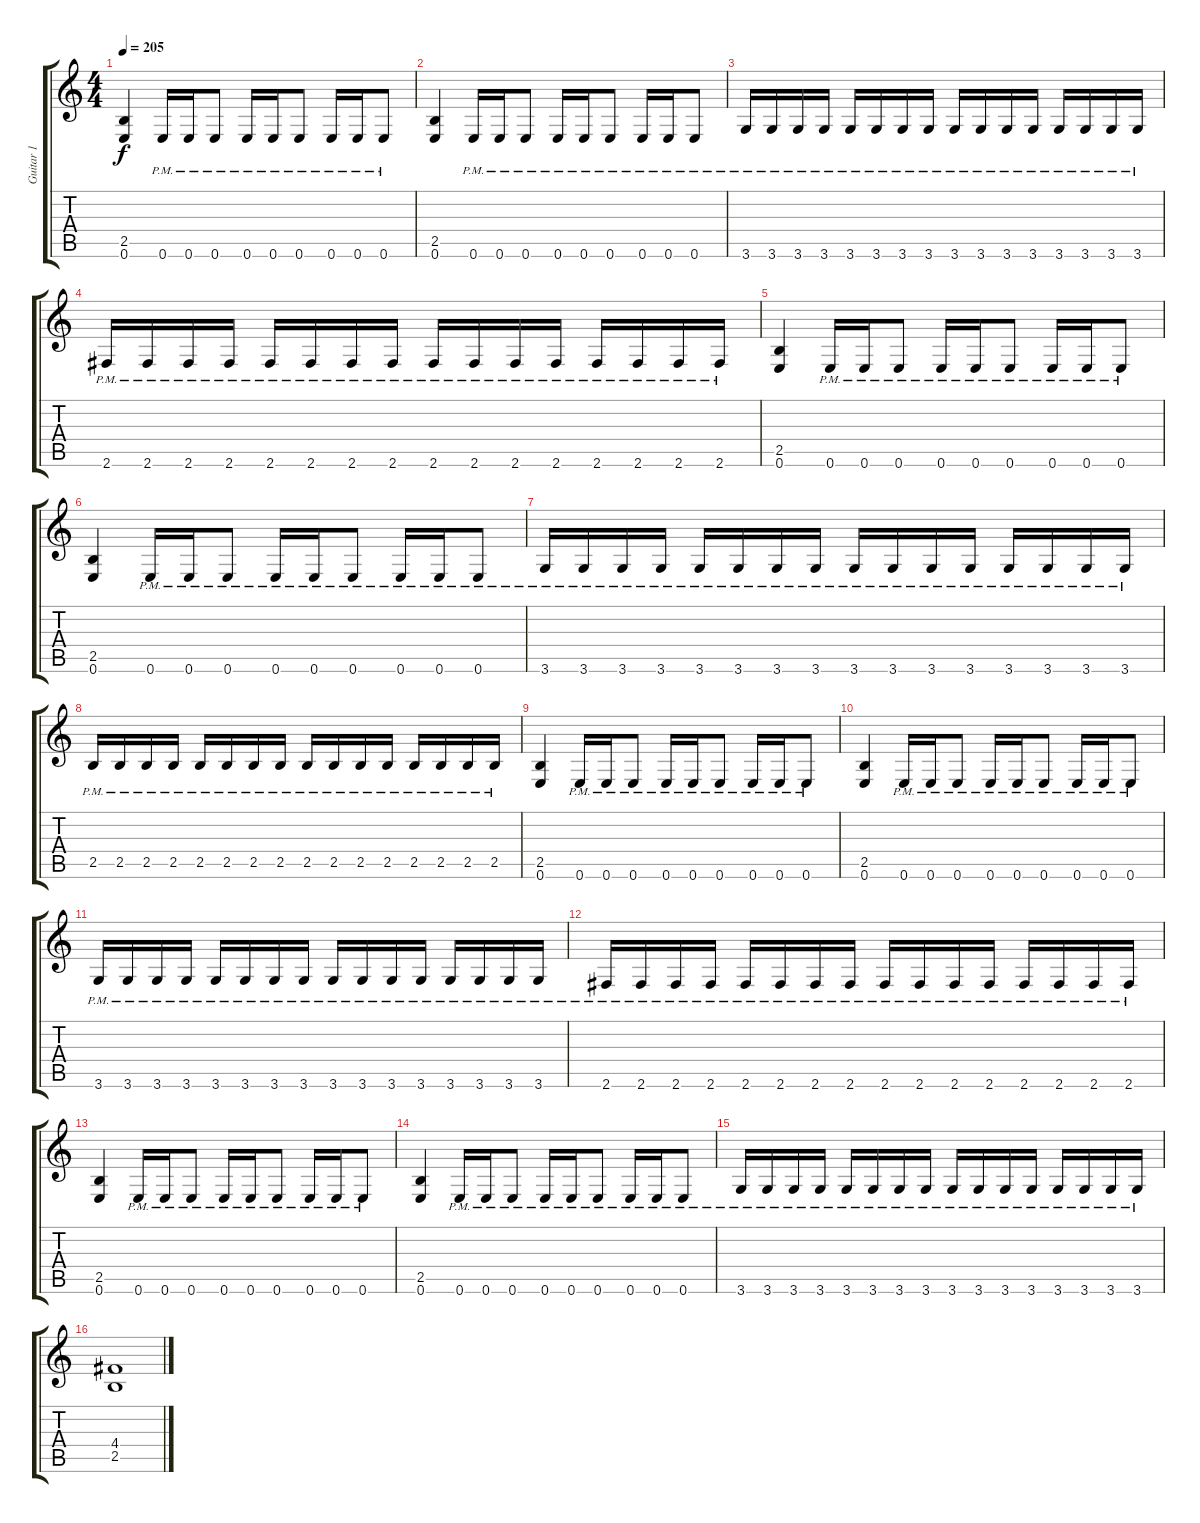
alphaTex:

\track ("Guitar 1" "Guitar 1") {instrument distortionguitar}
\staff {score tabs}
\tuning (E4 B3 G3 D3 A2 E2) {hide}
\ts (4 4)
\tempo 205
\clef g2
\ks c
(2.5 0.6).4{dy f} 0.6{pm}.16 0.6{pm}.16 0.6{pm}.8 0.6{pm}.16 0.6{pm}.16 0.6{pm}.8 0.6{pm}.16 0.6{pm}.16 0.6{pm}.8 |
(2.5 0.6).4 0.6{pm}.16 0.6{pm}.16 0.6{pm}.8 0.6{pm}.16 0.6{pm}.16 0.6{pm}.8 0.6{pm}.16 0.6{pm}.16 0.6{pm}.8 |
3.6{pm}.16 3.6{pm}.16 3.6{pm}.16 3.6{pm}.16 3.6{pm}.16 3.6{pm}.16 3.6{pm}.16 3.6{pm}.16 3.6{pm}.16 3.6{pm}.16 3.6{pm}.16 3.6{pm}.16 3.6{pm}.16 3.6{pm}.16 3.6{pm}.16 3.6{pm}.16 |
2.6{pm}.16 2.6{pm}.16 2.6{pm}.16 2.6{pm}.16 2.6{pm}.16 2.6{pm}.16 2.6{pm}.16 2.6{pm}.16 2.6{pm}.16 2.6{pm}.16 2.6{pm}.16 2.6{pm}.16 2.6{pm}.16 2.6{pm}.16 2.6{pm}.16 2.6{pm}.16 |
(2.5 0.6).4 0.6{pm}.16 0.6{pm}.16 0.6{pm}.8 0.6{pm}.16 0.6{pm}.16 0.6{pm}.8 0.6{pm}.16 0.6{pm}.16 0.6{pm}.8 |
(2.5 0.6).4 0.6{pm}.16 0.6{pm}.16 0.6{pm}.8 0.6{pm}.16 0.6{pm}.16 0.6{pm}.8 0.6{pm}.16 0.6{pm}.16 0.6{pm}.8 |
3.6{pm}.16 3.6{pm}.16 3.6{pm}.16 3.6{pm}.16 3.6{pm}.16 3.6{pm}.16 3.6{pm}.16 3.6{pm}.16 3.6{pm}.16 3.6{pm}.16 3.6{pm}.16 3.6{pm}.16 3.6{pm}.16 3.6{pm}.16 3.6{pm}.16 3.6{pm}.16 |
2.5{pm}.16 2.5{pm}.16 2.5{pm}.16 2.5{pm}.16 2.5{pm}.16 2.5{pm}.16 2.5{pm}.16 2.5{pm}.16 2.5{pm}.16 2.5{pm}.16 2.5{pm}.16 2.5{pm}.16 2.5{pm}.16 2.5{pm}.16 2.5{pm}.16 2.5{pm}.16 |
(2.5 0.6).4 0.6{pm}.16 0.6{pm}.16 0.6{pm}.8 0.6{pm}.16 0.6{pm}.16 0.6{pm}.8 0.6{pm}.16 0.6{pm}.16 0.6{pm}.8 |
(2.5 0.6).4 0.6{pm}.16 0.6{pm}.16 0.6{pm}.8 0.6{pm}.16 0.6{pm}.16 0.6{pm}.8 0.6{pm}.16 0.6{pm}.16 0.6{pm}.8 |
3.6{pm}.16 3.6{pm}.16 3.6{pm}.16 3.6{pm}.16 3.6{pm}.16 3.6{pm}.16 3.6{pm}.16 3.6{pm}.16 3.6{pm}.16 3.6{pm}.16 3.6{pm}.16 3.6{pm}.16 3.6{pm}.16 3.6{pm}.16 3.6{pm}.16 3.6{pm}.16 |
2.6{pm}.16 2.6{pm}.16 2.6{pm}.16 2.6{pm}.16 2.6{pm}.16 2.6{pm}.16 2.6{pm}.16 2.6{pm}.16 2.6{pm}.16 2.6{pm}.16 2.6{pm}.16 2.6{pm}.16 2.6{pm}.16 2.6{pm}.16 2.6{pm}.16 2.6{pm}.16 |
(2.5 0.6).4 0.6{pm}.16 0.6{pm}.16 0.6{pm}.8 0.6{pm}.16 0.6{pm}.16 0.6{pm}.8 0.6{pm}.16 0.6{pm}.16 0.6{pm}.8 |
(2.5 0.6).4 0.6{pm}.16 0.6{pm}.16 0.6{pm}.8 0.6{pm}.16 0.6{pm}.16 0.6{pm}.8 0.6{pm}.16 0.6{pm}.16 0.6{pm}.8 |
3.6{pm}.16 3.6{pm}.16 3.6{pm}.16 3.6{pm}.16 3.6{pm}.16 3.6{pm}.16 3.6{pm}.16 3.6{pm}.16 3.6{pm}.16 3.6{pm}.16 3.6{pm}.16 3.6{pm}.16 3.6{pm}.16 3.6{pm}.16 3.6{pm}.16 3.6{pm}.16 |
(4.4 2.5).1
